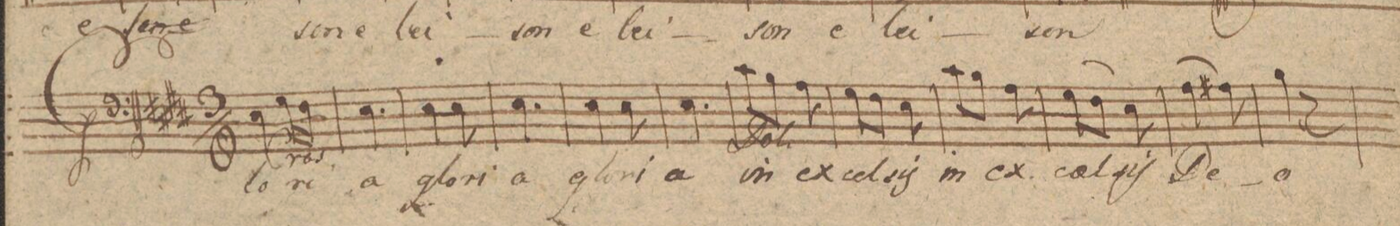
**kern	**text	**dynam
*I"Baſso.	*	*
*clefF4	*	*
*k[f#c#g#d#]	*	*
*M3/8	*	*
*all\right	*	*below
4E\	Glo-	.
16G#\LL	-ri-	<
16F#\JJ	.	.
=2	=2	=2
4.E\	-a	.
=3	=3	=3
4E\	glo-	.
8E\	-ri-	.
=4	=4	=4
4.E\	-a	.
=5	=5	=5
4E\	glo-	.
8E\	-ri-	.
=6	=6	=6
4.E\	-a	.
=7	=7	=7
8c#\L	in	.
8B\J	.	.
8A\	ex-	.
=8	=8	=8
8G#\L	-cel-	.
8F#\J	.	.
8E\	-sis	.
=9	=9	=9
8c#\L	in	.
8B\J	.	.
8A\	ex-	.
=10	=10	=10
(8G#\L	-cel-	.
8F#\)J	.	.
8E\	-sis	.
=11	=11	=11
(4A\	De-	.
8A#X\)	.	.
=12	=12	=12
4B\	-o	.
8r	.	.
=13	=13	=13
*-	*-	*-
